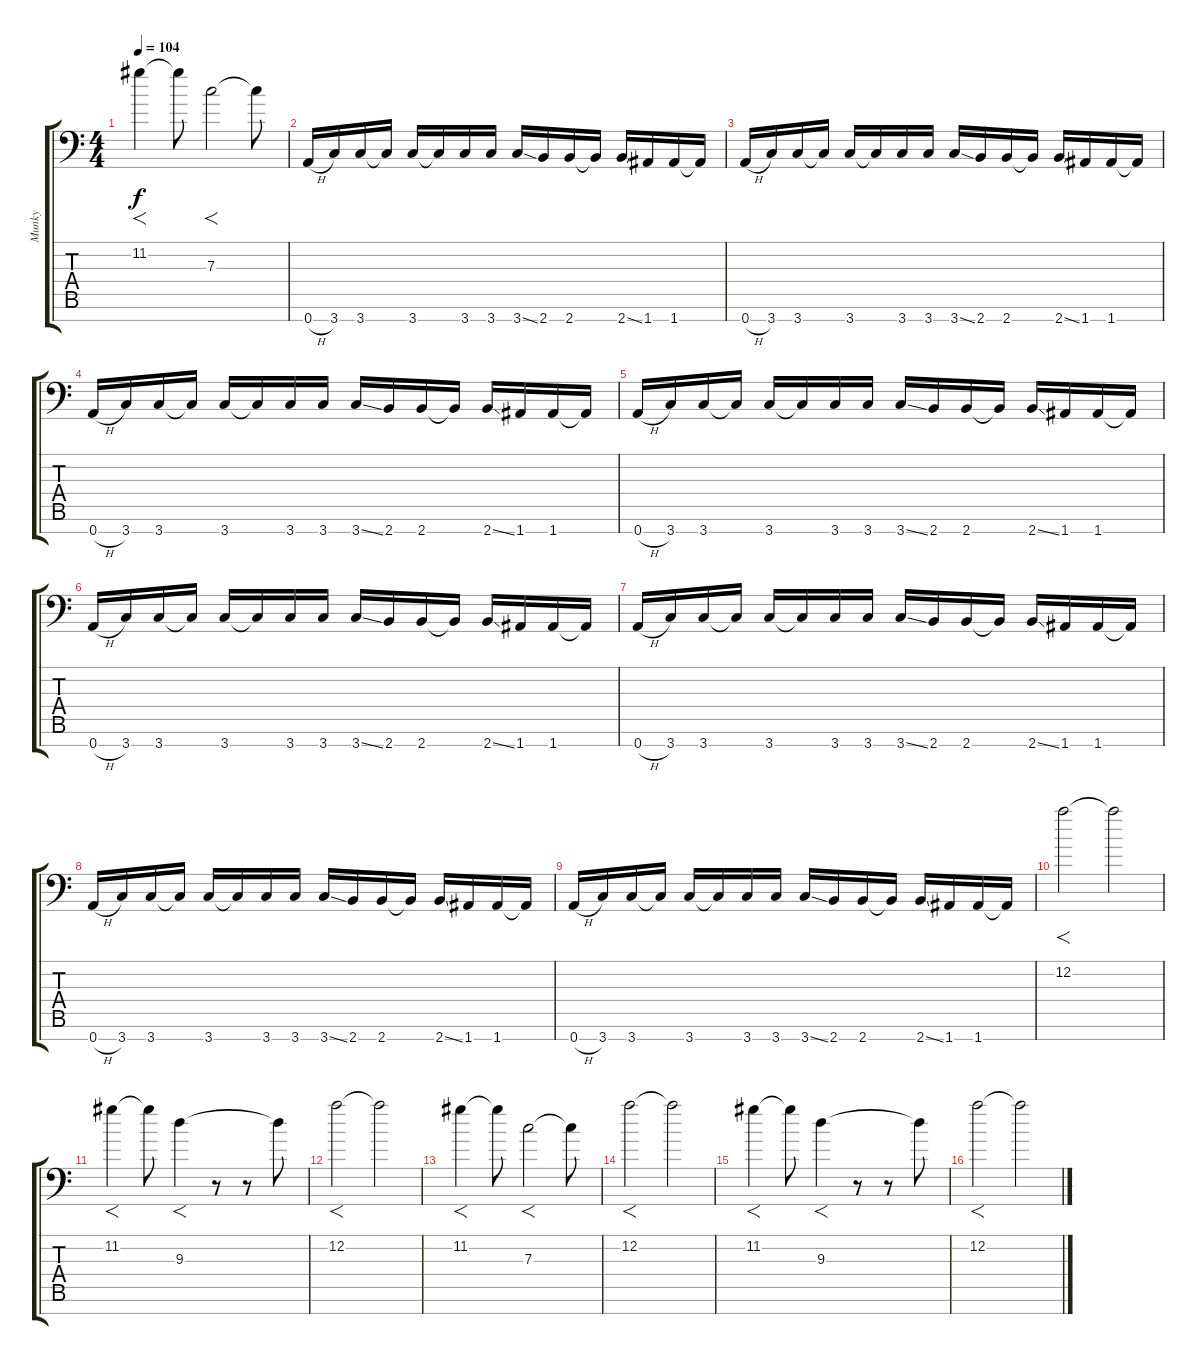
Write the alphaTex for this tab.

\track ("Munky" "Munky") {instrument overdrivenguitar}
\staff {score tabs}
\tuning (D4 A3 F3 C3 G2 D2 A1) {hide}
\ts (4 4)
\tempo 104
\clef f4
\ks c
11.2.4{f dy f} 11.2{t}.8 7.3.2{f} 7.3{t}.8 |
0.7{h}.16{instrument overdrivenguitar} 3.7.16 3.7.16 3.7{t}.16 3.7.16 3.7{t}.16 3.7.16 3.7.16 3.7{ss}.16 2.7.16 2.7.16 2.7{t}.16 2.7{ss}.16 1.7.16 1.7.16 1.7{t}.16 |
0.7{h}.16 3.7.16 3.7.16 3.7{t}.16 3.7.16 3.7{t}.16 3.7.16 3.7.16 3.7{ss}.16 2.7.16 2.7.16 2.7{t}.16 2.7{ss}.16 1.7.16 1.7.16 1.7{t}.16 |
0.7{h}.16 3.7.16 3.7.16 3.7{t}.16 3.7.16 3.7{t}.16 3.7.16 3.7.16 3.7{ss}.16 2.7.16 2.7.16 2.7{t}.16 2.7{ss}.16 1.7.16 1.7.16 1.7{t}.16 |
0.7{h}.16 3.7.16 3.7.16 3.7{t}.16 3.7.16 3.7{t}.16 3.7.16 3.7.16 3.7{ss}.16 2.7.16 2.7.16 2.7{t}.16 2.7{ss}.16 1.7.16 1.7.16 1.7{t}.16 |
0.7{h}.16 3.7.16 3.7.16 3.7{t}.16 3.7.16 3.7{t}.16 3.7.16 3.7.16 3.7{ss}.16 2.7.16 2.7.16 2.7{t}.16 2.7{ss}.16 1.7.16 1.7.16 1.7{t}.16 |
0.7{h}.16 3.7.16 3.7.16 3.7{t}.16 3.7.16 3.7{t}.16 3.7.16 3.7.16 3.7{ss}.16 2.7.16 2.7.16 2.7{t}.16 2.7{ss}.16 1.7.16 1.7.16 1.7{t}.16 |
0.7{h}.16 3.7.16 3.7.16 3.7{t}.16 3.7.16 3.7{t}.16 3.7.16 3.7.16 3.7{ss}.16 2.7.16 2.7.16 2.7{t}.16 2.7{ss}.16 1.7.16 1.7.16 1.7{t}.16 |
0.7{h}.16 3.7.16 3.7.16 3.7{t}.16 3.7.16 3.7{t}.16 3.7.16 3.7.16 3.7{ss}.16 2.7.16 2.7.16 2.7{t}.16 2.7{ss}.16 1.7.16 1.7.16 1.7{t}.16 |
12.2.2{f instrument electricguitarjazz} 12.2{t}.2 |
11.2.4{f} 11.2{t}.8 9.3.4{f} r.8 r.8 9.3{t}.8 |
12.2.2{f} 12.2{t}.2 |
11.2.4{f} 11.2{t}.8 7.3.2{f} 7.3{t}.8 |
12.2.2{f instrument electricguitarjazz} 12.2{t}.2 |
11.2.4{f} 11.2{t}.8 9.3.4{f} r.8 r.8 9.3{t}.8 |
12.2.2{f} 12.2{t}.2
